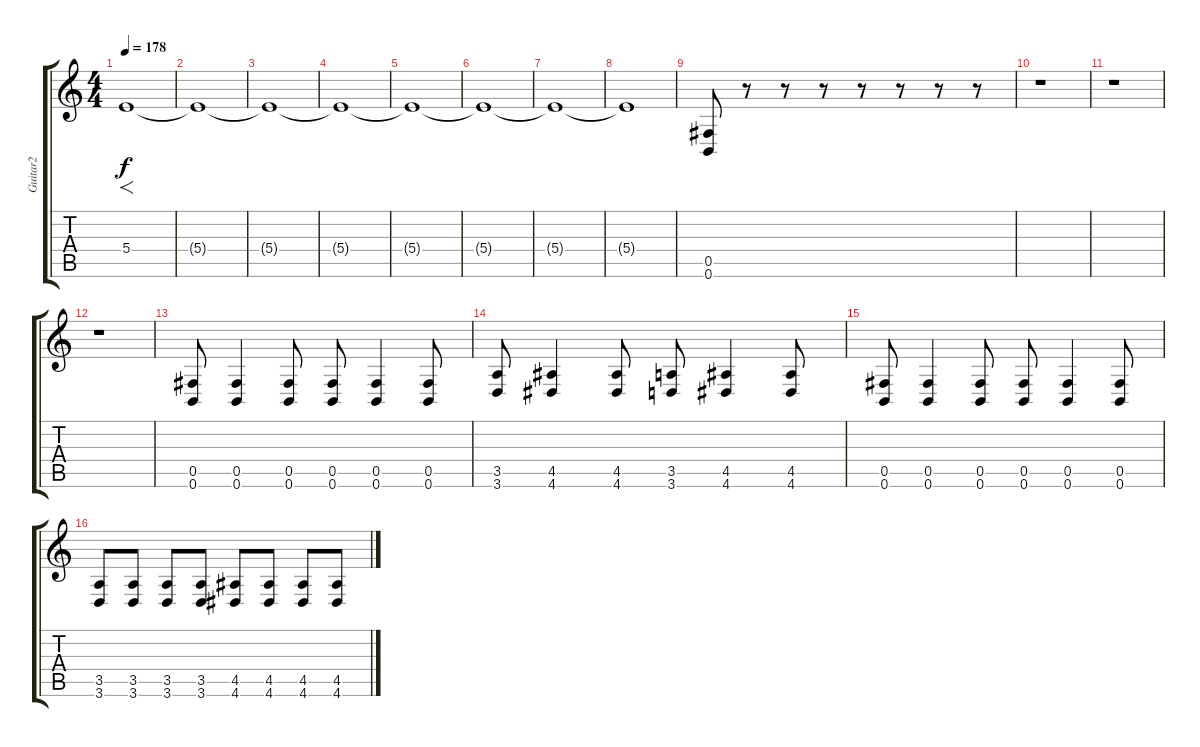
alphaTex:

\track ("Guitar2" "Guitar2") {instrument distortionguitar}
\staff {score tabs}
\tuning (Db4 Ab3 E3 B2 Gb2 B1) {hide}
\ts (4 4)
\tempo 178
\clef g2
\ks c
5.4.1{f dy f instrument distortionguitar} |
5.4{t}.1 |
5.4{t}.1 |
5.4{t}.1 |
5.4{t}.1 |
5.4{t}.1 |
5.4{t}.1 |
5.4{t}.1 |
(0.5 0.6).8 r.8 r.8 r.8 r.8 r.8 r.8 r.8 |
r.1 |
r.1 |
r.1 |
(0.5 0.6).8 (0.5 0.6).4 (0.5 0.6).8 (0.5 0.6).8 (0.5 0.6).4 (0.5 0.6).8 |
(3.5 3.6).8 (4.5 4.6).4 (4.5 4.6).8 (3.5 3.6).8 (4.5 4.6).4 (4.5 4.6).8 |
(0.5 0.6).8 (0.5 0.6).4 (0.5 0.6).8 (0.5 0.6).8 (0.5 0.6).4 (0.5 0.6).8 |
(3.5 3.6).8 (3.5 3.6).8 (3.5 3.6).8 (3.5 3.6).8 (4.5 4.6).8 (4.5 4.6).8 (4.5 4.6).8 (4.5 4.6).8
